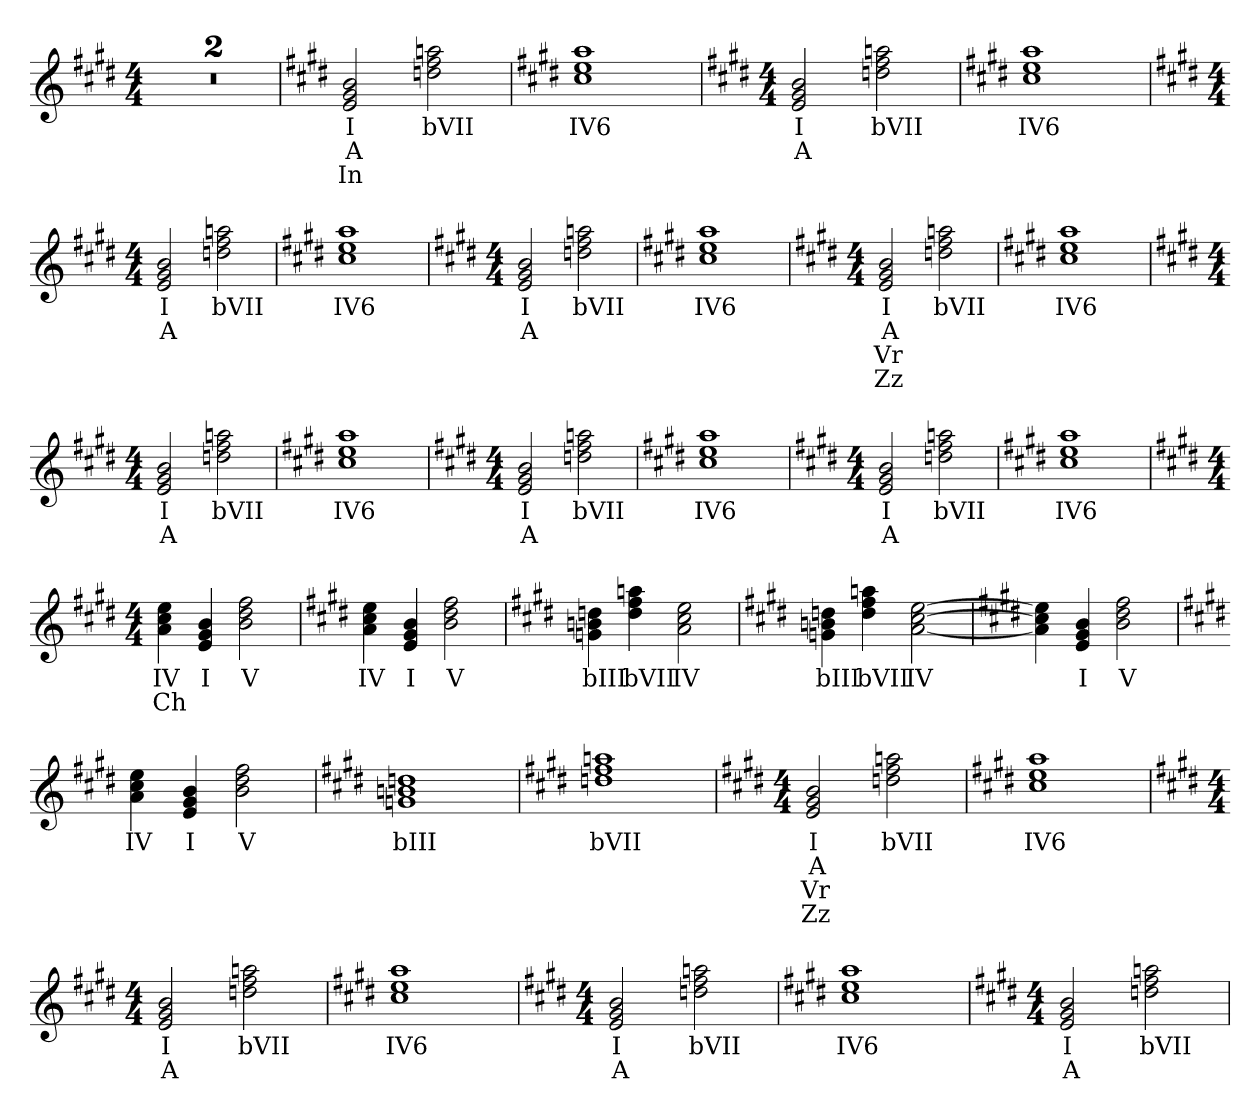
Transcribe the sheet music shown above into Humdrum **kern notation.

**kern	**text	**text	**text	**text
*part1	*part1	*part1	*part1	*part1
*staff1	*staff1	*staff1	*staff1	*staff1
*k[f#c#g#d#]	*	*	*	*
*E:	*	*	*	*
*M4/4	*	*	*	*
=	=	=	=	=
1r	.	.	.	.
=	=	=	=	=
*k[f#c#g#d#]	*	*	*	*
*E:	*	*	*	*
*M4/4	*	*	*	*
1r	.	.	.	.
=	=	=	=	=
*k[f#c#g#d#]	*	*	*	*
*E:	*	*	*	*
2e 2g# 2b	I	A	In	.
2ddn 2ff# 2aan	bVII	.	.	.
=	=	=	=	=
*k[f#c#g#d#]	*	*	*	*
*E:	*	*	*	*
1cc# 1ee 1aa	IV6	.	.	.
=	=	=	=	=
*k[f#c#g#d#]	*	*	*	*
*E:	*	*	*	*
*M4/4	*	*	*	*
2e 2g# 2b	I	A	.	.
2ddn 2ff# 2aan	bVII	.	.	.
=	=	=	=	=
*k[f#c#g#d#]	*	*	*	*
*E:	*	*	*	*
1cc# 1ee 1aa	IV6	.	.	.
=	=	=	=	=
*k[f#c#g#d#]	*	*	*	*
*E:	*	*	*	*
*M4/4	*	*	*	*
2e 2g# 2b	I	A	.	.
2ddn 2ff# 2aan	bVII	.	.	.
=	=	=	=	=
*k[f#c#g#d#]	*	*	*	*
*E:	*	*	*	*
1cc# 1ee 1aa	IV6	.	.	.
=	=	=	=	=
*k[f#c#g#d#]	*	*	*	*
*E:	*	*	*	*
*M4/4	*	*	*	*
2e 2g# 2b	I	A	.	.
2ddn 2ff# 2aan	bVII	.	.	.
=	=	=	=	=
*k[f#c#g#d#]	*	*	*	*
*E:	*	*	*	*
1cc# 1ee 1aa	IV6	.	.	.
=	=	=	=	=
*k[f#c#g#d#]	*	*	*	*
*E:	*	*	*	*
*M4/4	*	*	*	*
2e 2g# 2b	I	A	Vr	Zz
2ddn 2ff# 2aan	bVII	.	.	.
=	=	=	=	=
*k[f#c#g#d#]	*	*	*	*
*E:	*	*	*	*
1cc# 1ee 1aa	IV6	.	.	.
=	=	=	=	=
*k[f#c#g#d#]	*	*	*	*
*E:	*	*	*	*
*M4/4	*	*	*	*
2e 2g# 2b	I	A	.	.
2ddn 2ff# 2aan	bVII	.	.	.
=	=	=	=	=
*k[f#c#g#d#]	*	*	*	*
*E:	*	*	*	*
1cc# 1ee 1aa	IV6	.	.	.
=	=	=	=	=
*k[f#c#g#d#]	*	*	*	*
*E:	*	*	*	*
*M4/4	*	*	*	*
2e 2g# 2b	I	A	.	.
2ddn 2ff# 2aan	bVII	.	.	.
=	=	=	=	=
*k[f#c#g#d#]	*	*	*	*
*E:	*	*	*	*
1cc# 1ee 1aa	IV6	.	.	.
=	=	=	=	=
*k[f#c#g#d#]	*	*	*	*
*E:	*	*	*	*
*M4/4	*	*	*	*
2e 2g# 2b	I	A	.	.
2ddn 2ff# 2aan	bVII	.	.	.
=	=	=	=	=
*k[f#c#g#d#]	*	*	*	*
*E:	*	*	*	*
1cc# 1ee 1aa	IV6	.	.	.
=	=	=	=	=
*k[f#c#g#d#]	*	*	*	*
*E:	*	*	*	*
*M4/4	*	*	*	*
4a 4cc# 4ee	IV	Ch	.	.
4e 4g# 4b	I	.	.	.
2b 2dd# 2ff#	V	.	.	.
=	=	=	=	=
*k[f#c#g#d#]	*	*	*	*
*E:	*	*	*	*
4a 4cc# 4ee	IV	.	.	.
4e 4g# 4b	I	.	.	.
2b 2dd# 2ff#	V	.	.	.
=	=	=	=	=
*k[f#c#g#d#]	*	*	*	*
*E:	*	*	*	*
4gn 4bn 4ddn	bIII	.	.	.
4dd 4ff# 4aan	bVII	.	.	.
2a 2cc# 2ee	IV	.	.	.
=	=	=	=	=
*k[f#c#g#d#]	*	*	*	*
*E:	*	*	*	*
4gn 4bn 4ddn	bIII	.	.	.
4dd 4ff# 4aan	bVII	.	.	.
[2a [2cc# [2ee	IV	.	.	.
=	=	=	=	=
*k[f#c#g#d#]	*	*	*	*
*E:	*	*	*	*
4a] 4cc#] 4ee]	.	.	.	.
4e 4g# 4b	I	.	.	.
2b 2dd# 2ff#	V	.	.	.
=	=	=	=	=
*k[f#c#g#d#]	*	*	*	*
*E:	*	*	*	*
4a 4cc# 4ee	IV	.	.	.
4e 4g# 4b	I	.	.	.
2b 2dd# 2ff#	V	.	.	.
=	=	=	=	=
*k[f#c#g#d#]	*	*	*	*
*E:	*	*	*	*
1gn 1bn 1ddn	bIII	.	.	.
=	=	=	=	=
*k[f#c#g#d#]	*	*	*	*
*E:	*	*	*	*
1ddn 1ff# 1aan	bVII	.	.	.
=	=	=	=	=
*k[f#c#g#d#]	*	*	*	*
*E:	*	*	*	*
*M4/4	*	*	*	*
2e 2g# 2b	I	A	Vr	Zz
2ddn 2ff# 2aan	bVII	.	.	.
=	=	=	=	=
*k[f#c#g#d#]	*	*	*	*
*E:	*	*	*	*
1cc# 1ee 1aa	IV6	.	.	.
=	=	=	=	=
*k[f#c#g#d#]	*	*	*	*
*E:	*	*	*	*
*M4/4	*	*	*	*
2e 2g# 2b	I	A	.	.
2ddn 2ff# 2aan	bVII	.	.	.
=	=	=	=	=
*k[f#c#g#d#]	*	*	*	*
*E:	*	*	*	*
1cc# 1ee 1aa	IV6	.	.	.
=	=	=	=	=
*k[f#c#g#d#]	*	*	*	*
*E:	*	*	*	*
*M4/4	*	*	*	*
2e 2g# 2b	I	A	.	.
2ddn 2ff# 2aan	bVII	.	.	.
=	=	=	=	=
*k[f#c#g#d#]	*	*	*	*
*E:	*	*	*	*
1cc# 1ee 1aa	IV6	.	.	.
=	=	=	=	=
*k[f#c#g#d#]	*	*	*	*
*E:	*	*	*	*
*M4/4	*	*	*	*
2e 2g# 2b	I	A	.	.
2ddn 2ff# 2aan	bVII	.	.	.
=	=	=	=	=
*-	*-	*-	*-	*-
